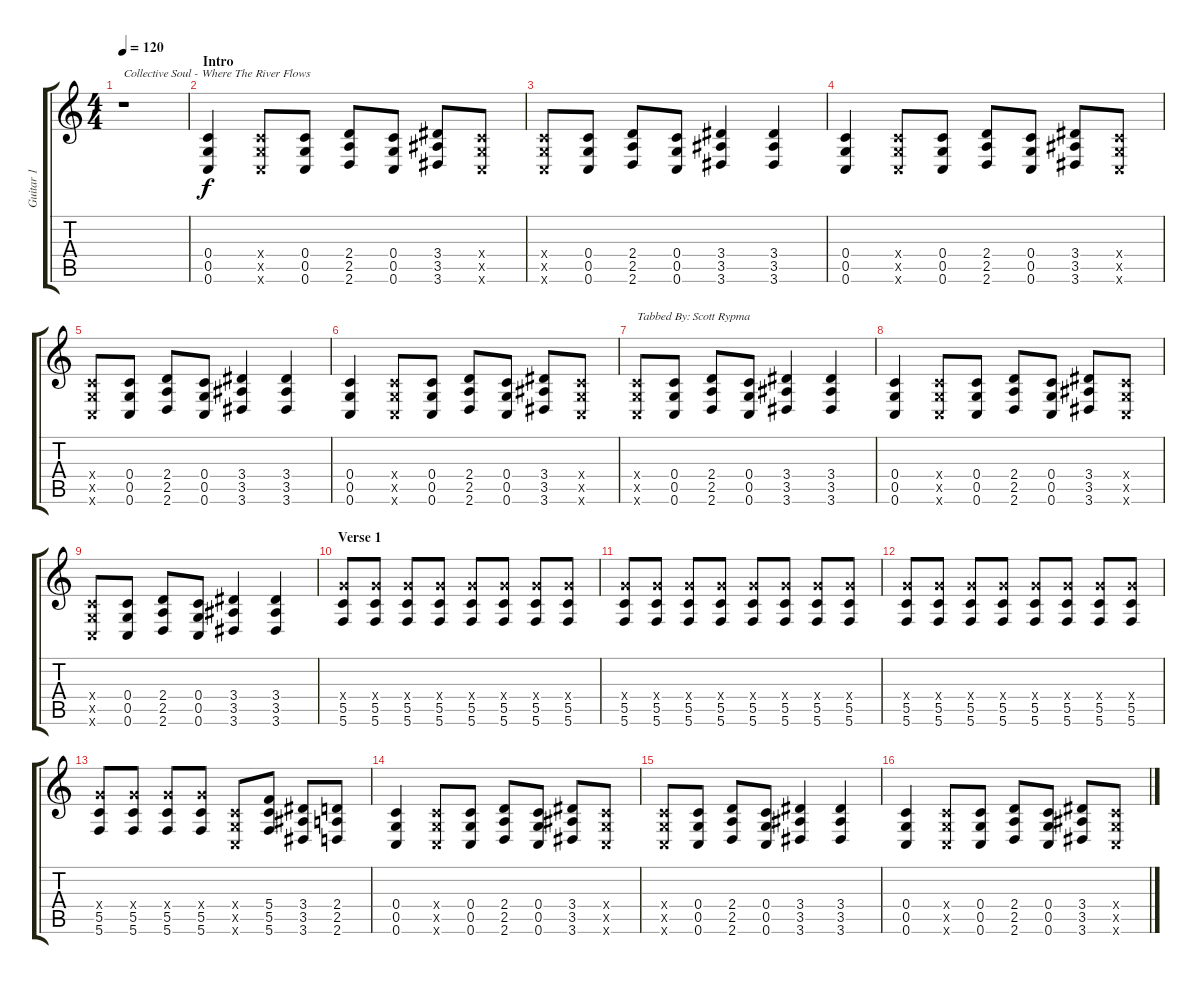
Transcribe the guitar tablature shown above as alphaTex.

\track ("Guitar 1" "Guitar 1") {instrument distortionguitar}
\staff {score tabs}
\tuning (D4 A3 F3 C3 G2 C2) {hide}
\ts (4 4)
\tempo 120
\clef g2
\ks c
r.1{txt "Collective Soul - Where The River Flows" dy f instrument distortionguitar} |
\section ("" "Intro")
(0.4 0.5 0.6).4 (0.4{x} 0.5{x} 0.6{x}).8 (0.4 0.5 0.6).8 (2.4 2.5 2.6).8 (0.4 0.5 0.6).8 (3.4 3.5 3.6).8 (0.4{x} 0.5{x} 0.6{x}).8 |
(0.4{x} 0.5{x} 0.6{x}).8 (0.4 0.5 0.6).8 (2.4 2.5 2.6).8 (0.4 0.5 0.6).8 (3.4 3.5 3.6).4 (3.4 3.5 3.6).4 |
(0.4 0.5 0.6).4 (0.4{x} 0.5{x} 0.6{x}).8 (0.4 0.5 0.6).8 (2.4 2.5 2.6).8 (0.4 0.5 0.6).8 (3.4 3.5 3.6).8 (0.4{x} 0.5{x} 0.6{x}).8 |
(0.4{x} 0.5{x} 0.6{x}).8 (0.4 0.5 0.6).8 (2.4 2.5 2.6).8 (0.4 0.5 0.6).8 (3.4 3.5 3.6).4 (3.4 3.5 3.6).4 |
(0.4 0.5 0.6).4 (0.4{x} 0.5{x} 0.6{x}).8 (0.4 0.5 0.6).8 (2.4 2.5 2.6).8 (0.4 0.5 0.6).8 (3.4 3.5 3.6).8 (0.4{x} 0.5{x} 0.6{x}).8 |
(0.4{x} 0.5{x} 0.6{x}).8{txt "Tabbed By: Scott Rypma"} (0.4 0.5 0.6).8 (2.4 2.5 2.6).8 (0.4 0.5 0.6).8 (3.4 3.5 3.6).4 (3.4 3.5 3.6).4 |
(0.4 0.5 0.6).4 (0.4{x} 0.5{x} 0.6{x}).8 (0.4 0.5 0.6).8 (2.4 2.5 2.6).8 (0.4 0.5 0.6).8 (3.4 3.5 3.6).8 (0.4{x} 0.5{x} 0.6{x}).8 |
(0.4{x} 0.5{x} 0.6{x}).8 (0.4 0.5 0.6).8 (2.4 2.5 2.6).8 (0.4 0.5 0.6).8 (3.4 3.5 3.6).4 (3.4 3.5 3.6).4 |
\section ("" "Verse 1")
(7.4{x} 5.5 5.6).8 (7.4{x} 5.5 5.6).8 (7.4{x} 5.5 5.6).8 (7.4{x} 5.5 5.6).8 (7.4{x} 5.5 5.6).8 (7.4{x} 5.5 5.6).8 (7.4{x} 5.5 5.6).8 (7.4{x} 5.5 5.6).8 |
(7.4{x} 5.5 5.6).8 (7.4{x} 5.5 5.6).8 (7.4{x} 5.5 5.6).8 (7.4{x} 5.5 5.6).8 (7.4{x} 5.5 5.6).8 (7.4{x} 5.5 5.6).8 (7.4{x} 5.5 5.6).8 (7.4{x} 5.5 5.6).8 |
(7.4{x} 5.5 5.6).8 (7.4{x} 5.5 5.6).8 (7.4{x} 5.5 5.6).8 (7.4{x} 5.5 5.6).8 (7.4{x} 5.5 5.6).8 (7.4{x} 5.5 5.6).8 (7.4{x} 5.5 5.6).8 (7.4{x} 5.5 5.6).8 |
(7.4{x} 5.5 5.6).8 (7.4{x} 5.5 5.6).8 (7.4{x} 5.5 5.6).8 (7.4{x} 5.5 5.6).8 (0.4{x} 0.5{x} 0.6{x}).8 (5.4 5.5 5.6).8 (3.4 3.5 3.6).8 (2.4 2.5 2.6).8 |
(0.4 0.5 0.6).4 (0.4{x} 0.5{x} 0.6{x}).8 (0.4 0.5 0.6).8 (2.4 2.5 2.6).8 (0.4 0.5 0.6).8 (3.4 3.5 3.6).8 (0.4{x} 0.5{x} 0.6{x}).8 |
(0.4{x} 0.5{x} 0.6{x}).8 (0.4 0.5 0.6).8 (2.4 2.5 2.6).8 (0.4 0.5 0.6).8 (3.4 3.5 3.6).4 (3.4 3.5 3.6).4 |
(0.4 0.5 0.6).4 (0.4{x} 0.5{x} 0.6{x}).8 (0.4 0.5 0.6).8 (2.4 2.5 2.6).8 (0.4 0.5 0.6).8 (3.4 3.5 3.6).8 (0.4{x} 0.5{x} 0.6{x}).8
